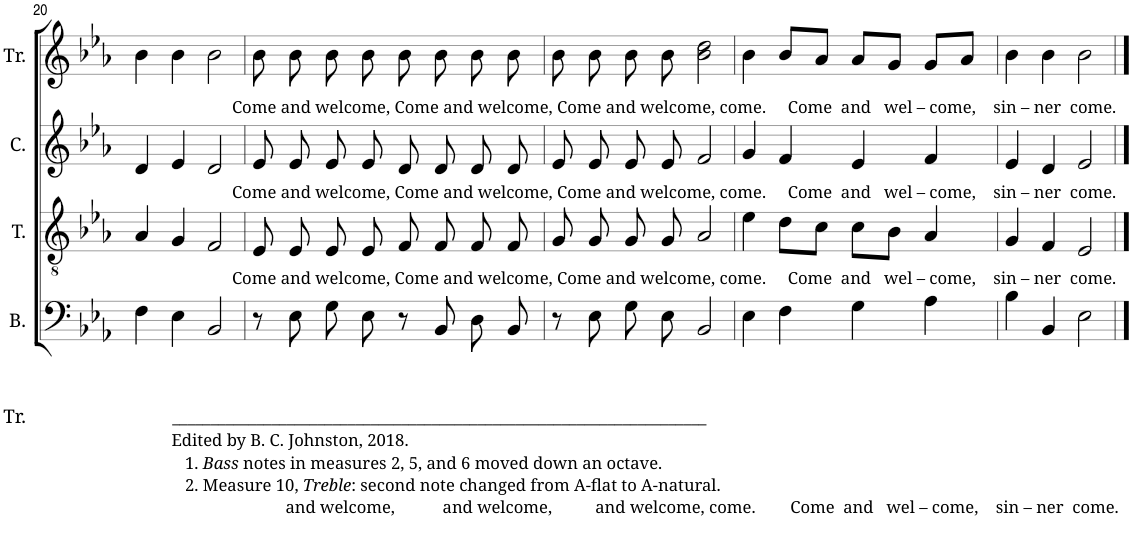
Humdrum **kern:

**kern	**kern	**kern	**kern
*part4	*part3	*part2	*part1
*staff4	*staff3	*staff2	*staff1
*I"B.	*I"T.	*I"C.	*I"Tr.
*I'B.	*I'T.	*I'C.	*I'Tr.
!!LO:PB:g=z
*clefF4	*clefGv2	*clefG2	*clefG2
*k[b-e-a-]	*k[b-e-a-]	*k[b-e-a-]	*k[b-e-a-]
*M4/4	*M4/4	*M4/4	*M4/4
*met(c)	*met(c)	*met(c)	*met(c)
=20	=20	=20	=20
4F\	4A-/	4d/	4b-\
4E-\	4G/	4e-/	4b-\
2BB-/	2F/	2d/	2b-\
=21	=21	=21	=21
!	!	!	!LO:TX:b:t=Come and welcome, Come and welcome, Come and welcome, come.     Come  and   wel – come,    sin – ner  come.
!	!	!LO:TX:b:t=Come and welcome, Come and welcome, Come and welcome, come.     Come  and   wel – come,    sin – ner  come.	!
!	!LO:TX:b:t=Come and welcome, Come and welcome, Come and welcome, come.     Come  and   wel – come,    sin – ner  come.	!	!
!LO:TX:b:t=______________________________________________________________________	!	!	!
!LO:TX:b:t=Edited by B. C. Johnston, 2018.	!	!	!
!LO:TX:b:t=1.	!	!	!
!LO:TX:b:i:t=Bass	!	!	!
!LO:TX:b:t=notes in measures 2, 5, and 6 moved down an octave.	!	!	!
!LO:TX:b:t=2. Measure 10,	!	!	!
!LO:TX:b:i:t=Treble	!	!	!
!LO:TX:b:t=&colon; second note changed from A-flat to A-natural.	!	!	!
8r	8E-/	8e-/L	8b-\
!LO:TX:b:t=and welcome,           and welcome,          and welcome, come.        Come  and   wel – come,    sin – ner  come.	!	!	!
8E-\	8E-/	8e-/J	8b-\
8G\L	8E-/	8e-/L	8b-\
8E-\J	8E-/	8e-/J	8b-\
8r	8F/	8d/L	8b-\
8BB-/	8F/	8d/J	8b-\
8D/L	8F/	8d/L	8b-\
8BB-/J	8F/	8d/J	8b-\
=22	=22	=22	=22
8r	8G/	8e-/L	8b-\
8E-\	8G/	8e-/J	8b-\
8G\L	8G/	8e-/L	8b-\
8E-\J	8G/	8e-/J	8b-\
2BB-/	2A-/	2f/	2b-\ 2dd\
=23	=23	=23	=23
4E-\	4e-\	4g/	4b-\
4F\	8d\L	4f/	8b-/L
.	8c\J	.	8a-/J
4G\	8c\L	4e-/	8a-/L
.	8B-\J	.	8g/J
4A-\	4A-/	4f/	8g/L
.	.	.	8a-/J
=24	=24	=24	=24
4B-\	4G/	4e-/	4b-\
4BB-/	4F/	4d/	4b-\
2E-\	2E-/	2e-/	2b-\
==	==	==	==
*-	*-	*-	*-
